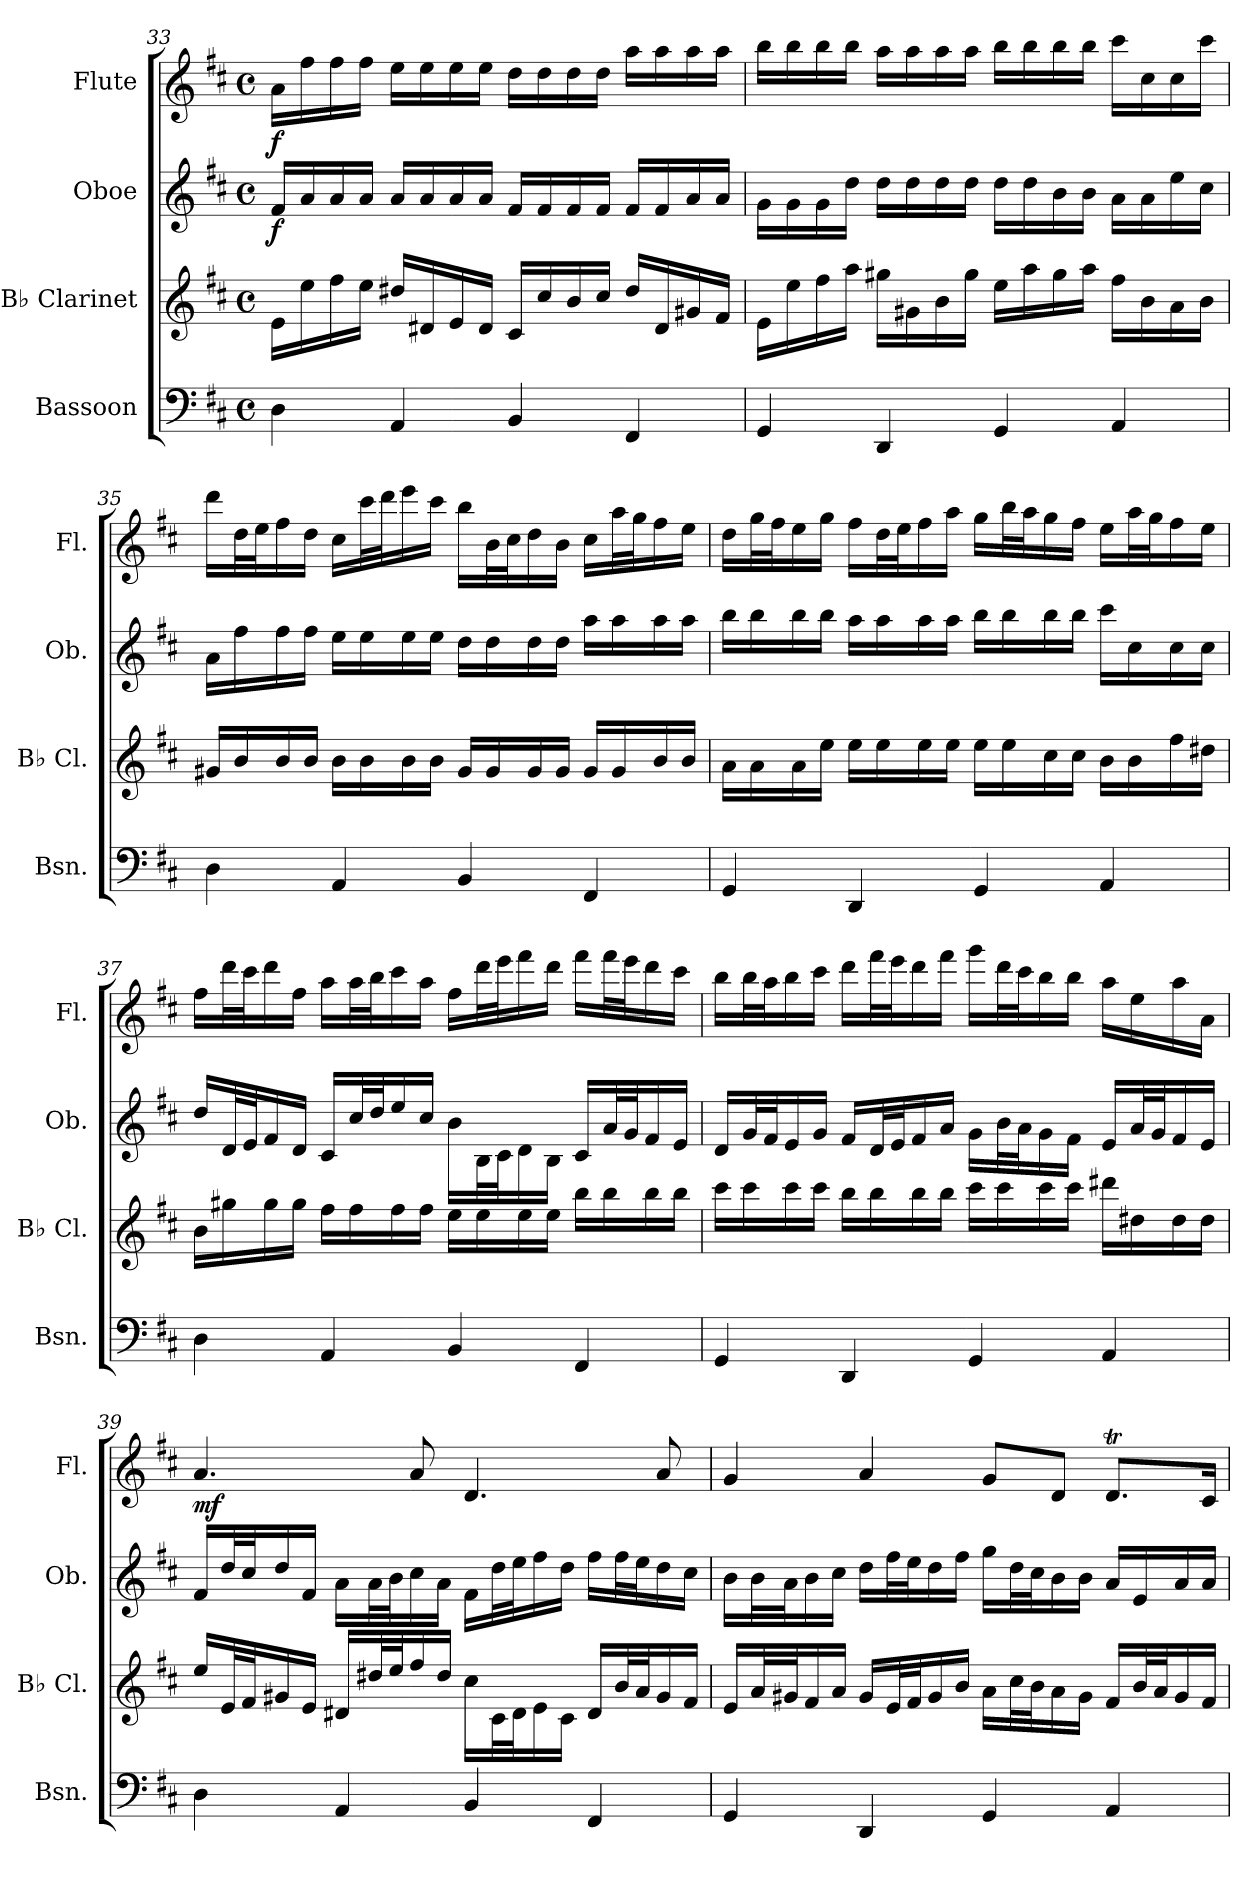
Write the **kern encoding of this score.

**kern	**kern	**kern	**dynam	**kern	**dynam
*part4	*part3	*part2	*part2	*part1	*part1
*staff4	*staff3	*staff2	*staff2	*staff1	*staff1
*I"Bassoon	*I"B♭ Clarinet	*I"Oboe	*	*I"Flute	*
*I'Bsn.	*I'B♭ Cl.	*I'Ob.	*	*I'Fl.	*
!!LO:PB:g=z
*clefF4	*clefG2	*clefG2	*	*clefG2	*
*	*ITrd1c2	*	*	*	*
*k[f#c#]	*k[]	*k[f#c#]	*	*k[f#c#]	*
*M4/4	*M4/4	*M4/4	*	*M4/4	*
*met(c)	*met(c)	*met(c)	*	*met(c)	*
=33	=33	=33	=33	=33	=33
!	!	!	!LO:DY:b	!	!LO:DY:b
4D\	16d\LL	16f#/LL	f	16a\LL	f
.	16dd\	16a/	.	16ff#\	.
.	16ee\	16a/	.	16ff#\	.
.	16dd\JJ	16a/JJ	.	16ff#\JJ	.
4AA/	16cc#X/LL	16a/LL	.	16ee\LL	.
.	16c#X/	16a/	.	16ee\	.
.	16d/	16a/	.	16ee\	.
.	16c#/JJ	16a/JJ	.	16ee\JJ	.
4BB/	16B/LL	16f#/LL	.	16dd\LL	.
.	16b/	16f#/	.	16dd\	.
.	16a/	16f#/	.	16dd\	.
.	16b/JJ	16f#/JJ	.	16dd\JJ	.
4FF#/	16cc#/LL	16f#/LL	.	16aa\LL	.
.	16c#/	16f#/	.	16aa\	.
.	16f#X/	16a/	.	16aa\	.
.	16e/JJ	16a/JJ	.	16aa\JJ	.
=34	=34	=34	=34	=34	=34
4GG/	16d\LL	16g\LL	.	16bb\LL	.
.	16dd\	16g\	.	16bb\	.
.	16ee\	16g\	.	16bb\	.
.	16gg\JJ	16dd\JJ	.	16bb\JJ	.
4DD/	16ff#X\LL	16dd\LL	.	16aa\LL	.
.	16f#X\	16dd\	.	16aa\	.
.	16a\	16dd\	.	16aa\	.
.	16ff#\JJ	16dd\JJ	.	16aa\JJ	.
4GG/	16dd\LL	16dd\LL	.	16bb\LL	.
.	16gg\	16dd\	.	16bb\	.
.	16ff#\	16b\	.	16bb\	.
.	16gg\JJ	16b\JJ	.	16bb\JJ	.
4AA/	16ee\LL	16a\LL	.	16ccc#\LL	.
.	16a\	16a\	.	16cc#\	.
.	16g\	16ee\	.	16cc#\	.
.	16a\JJ	16cc#\JJ	.	16ccc#\JJ	.
!!LO:LB:g=z
=35	=35	=35	=35	=35	=35
4D\	16f#X/LL	16a\LL	.	16ddd\LL	.
.	16a/	16ff#\	.	32dd\L	.
.	.	.	.	32ee\J	.
.	16a/	16ff#\	.	16ff#\	.
.	16a/JJ	16ff#\JJ	.	16dd\JJ	.
4AA/	16a\LL	16ee\LL	.	16cc#\LL	.
.	16a\	16ee\	.	32ccc#\L	.
.	.	.	.	32ddd\J	.
.	16a\	16ee\	.	16eee\	.
.	16a\JJ	16ee\JJ	.	16ccc#\JJ	.
4BB/	16f#/LL	16dd\LL	.	16bb\LL	.
.	16f#/	16dd\	.	32b\L	.
.	.	.	.	32cc#\J	.
.	16f#/	16dd\	.	16dd\	.
.	16f#/JJ	16dd\JJ	.	16b\JJ	.
4FF#/	16f#/LL	16aa\LL	.	16cc#\LL	.
.	16f#/	16aa\	.	32aa\L	.
.	.	.	.	32gg\J	.
.	16a/	16aa\	.	16ff#\	.
.	16a/JJ	16aa\JJ	.	16ee\JJ	.
!!LO:LB:g=z
=36	=36	=36	=36	=36	=36
4GG/	16g\LL	16bb\LL	.	16dd\LL	.
.	16g\	16bb\	.	32gg\L	.
.	.	.	.	32ff#\J	.
.	16g\	16bb\	.	16ee\	.
.	16dd\JJ	16bb\JJ	.	16gg\JJ	.
4DD/	16dd\LL	16aa\LL	.	16ff#\LL	.
.	16dd\	16aa\	.	32dd\L	.
.	.	.	.	32ee\J	.
.	16dd\	16aa\	.	16ff#\	.
.	16dd\JJ	16aa\JJ	.	16aa\JJ	.
4GG/	16dd\LL	16bb\LL	.	16gg\LL	.
.	16dd\	16bb\	.	32bb\L	.
.	.	.	.	32aa\J	.
.	16b\	16bb\	.	16gg\	.
.	16b\JJ	16bb\JJ	.	16ff#\JJ	.
4AA/	16a\LL	16ccc#\LL	.	16ee\LL	.
.	16a\	16cc#\	.	32aa\L	.
.	.	.	.	32gg\J	.
.	16ee\	16cc#\	.	16ff#\	.
.	16cc#X\JJ	16cc#\JJ	.	16ee\JJ	.
!!LO:PB:g=z
=37	=37	=37	=37	=37	=37
4D\	16a\LL	16dd/LL	.	16ff#\LL	.
.	16ff#X\	32d/L	.	32ddd\L	.
.	.	32e/J	.	32ccc#\J	.
.	16ff#\	16f#/	.	16ddd\	.
.	16ff#\JJ	16d/JJ	.	16ff#\JJ	.
4AA/	16ee\LL	16c#/LL	.	16aa\LL	.
.	16ee\	32cc#/L	.	32aa\L	.
.	.	32dd/J	.	32bb\J	.
.	16ee\	16ee/	.	16ccc#\	.
.	16ee\JJ	16cc#/JJ	.	16aa\JJ	.
4BB/	16dd\LL	16b\LL	.	16ff#\LL	.
.	16dd\	32B\L	.	32ddd\L	.
.	.	32c#\J	.	32eee\J	.
.	16dd\	16d\	.	16fff#\	.
.	16dd\JJ	16B\JJ	.	16ddd\JJ	.
4FF#/	16aa\LL	16c#/LL	.	16fff#\LL	.
.	16aa\	32a/L	.	32fff#\L	.
.	.	32g/J	.	32eee\J	.
.	16aa\	16f#/	.	16ddd\	.
.	16aa\JJ	16e/JJ	.	16ccc#\JJ	.
!!LO:LB:g=z
=38	=38	=38	=38	=38	=38
4GG/	16bb\LL	16d/LL	.	16bb\LL	.
.	16bb\	32g/L	.	32bb\L	.
.	.	32f#/J	.	32aa\J	.
.	16bb\	16e/	.	16bb\	.
.	16bb\JJ	16g/JJ	.	16ccc#\JJ	.
4DD/	16aa\LL	16f#/LL	.	16ddd\LL	.
.	16aa\	32d/L	.	32fff#\L	.
.	.	32e/J	.	32eee\J	.
.	16aa\	16f#/	.	16ddd\	.
.	16aa\JJ	16a/JJ	.	16fff#\JJ	.
4GG/	16bb\LL	16g\LL	.	16ggg\LL	.
.	16bb\	32b\L	.	32ddd\L	.
.	.	32a\J	.	32ccc#\J	.
.	16bb\	16g\	.	16bb\	.
.	16bb\JJ	16f#\JJ	.	16bb\JJ	.
4AA/	16ccc#X\LL	16e/LL	.	16aa\LL	.
.	16cc#X\	32a/L	.	16ee\	.
.	.	32g/J	.	.	.
.	16cc#\	16f#/	.	16aa\	.
.	16cc#\JJ	16e/JJ	.	16a\JJ	.
!!LO:LB:g=z
=39	=39	=39	=39	=39	=39
!	!	!	!	!	!LO:DY:b
4D\	16dd/LL	16f#/LL	.	4.a/	mf
.	32d/L	32dd/L	.	.	.
.	32e/J	32cc#/J	.	.	.
.	16f#X/	16dd/	.	.	.
.	16d/JJ	16f#/JJ	.	.	.
4AA/	16c#X/LL	16a\LL	.	.	.
.	32cc#X/L	32a\L	.	.	.
.	32dd/J	32b\J	.	.	.
.	16ee/	16cc#\	.	8a/	.
.	16cc#/JJ	16a\JJ	.	.	.
4BB/	16b\LL	16f#\LL	.	4.d/	.
.	32B\L	32dd\L	.	.	.
.	32c#\J	32ee\J	.	.	.
.	16d\	16ff#\	.	.	.
.	16B\JJ	16dd\JJ	.	.	.
4FF#/	16c#/LL	16ff#\LL	.	.	.
.	32a/L	32ff#\L	.	.	.
.	32g/J	32ee\J	.	.	.
.	16f#/	16dd\	.	8a/	.
.	16e/JJ	16cc#\JJ	.	.	.
=40	=40	=40	=40	=40	=40
4GG/	16d/LL	16b\LL	.	4g/	.
.	32g/L	32b\L	.	.	.
.	32f#X/J	32a\J	.	.	.
.	16e/	16b\	.	.	.
.	16g/JJ	16cc#\JJ	.	.	.
4DD/	16f#/LL	16dd\LL	.	4a/	.
.	32d/L	32ff#\L	.	.	.
.	32e/J	32ee\J	.	.	.
.	16f#/	16dd\	.	.	.
.	16a/JJ	16ff#\JJ	.	.	.
4GG/	16g\LL	16gg\LL	.	8g/L	.
.	32b\L	32dd\L	.	.	.
.	32a\J	32cc#\J	.	.	.
.	16g\	16b\	.	8d/J	.
.	16f#\JJ	16b\JJ	.	.	.
4AA/	16e/LL	16a/LL	.	8.dT/L	.
.	32a/L	16e/	.	.	.
.	32g/J	.	.	.	.
.	16f#/	16a/	.	.	.
.	16e/JJ	16a/JJ	.	16c#/Jk	.
=	=	=	=	=	=
*-	*-	*-	*-	*-	*-
